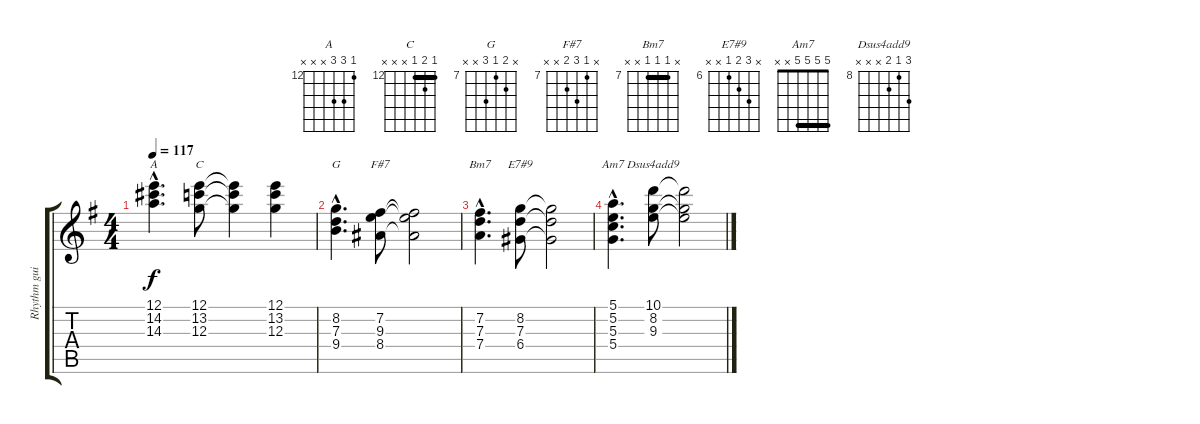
\track ("Rhythm guitar" "Rhythm gui") {instrument electricguitarclean}
\staff {score tabs}
\tuning (E4 B3 G3 D3 A2 E2) {hide}
\chord ("A" 12 14 14 x x x) {firstfret 12}
\chord ("C" 12 13 12 x x x) {firstfret 12 barre 12}
\chord ("G" x 8 7 9 x x) {firstfret 7}
\chord ("F#7" x 7 9 8 x x) {firstfret 7}
\chord ("Bm7" x 7 7 7 x x) {firstfret 7 barre 7}
\chord ("E7#9" x 8 7 6 x x) {firstfret 6}
\chord ("Am7" 5 5 5 5 x x) {barre 5}
\chord ("Dsus4add9" 10 8 9 x x x) {firstfret 8}
\ts (4 4)
\tempo 117
\clef g2
\ks g
(12.1{hac} 14.2{hac} 14.3{hac}).4{d ch "A" dy f} (12.1 13.2 12.3).8{ch "C"} (12.1{t} 13.2{t} 12.3{t}).4 (12.1 13.2 12.3).4 |
(8.2{hac} 7.3{hac} 9.4{hac}).4{d ch "G"} (7.2 9.3 8.4).8{ch "F#7"} (7.2{t} 9.3{t} 8.4{t}).2 |
(7.2{hac} 7.3{hac} 7.4{hac}).4{d ch "Bm7"} (8.2 7.3 6.4).8{ch "E7#9"} (8.2{t} 7.3{t} 6.4{t}).2 |
(5.1{hac} 5.2{hac} 5.3{hac} 5.4{hac}).4{d ch "Am7"} (10.1 8.2 9.3).8{ch "Dsus4add9"} (10.1{t} 8.2{t} 9.3{t}).2
